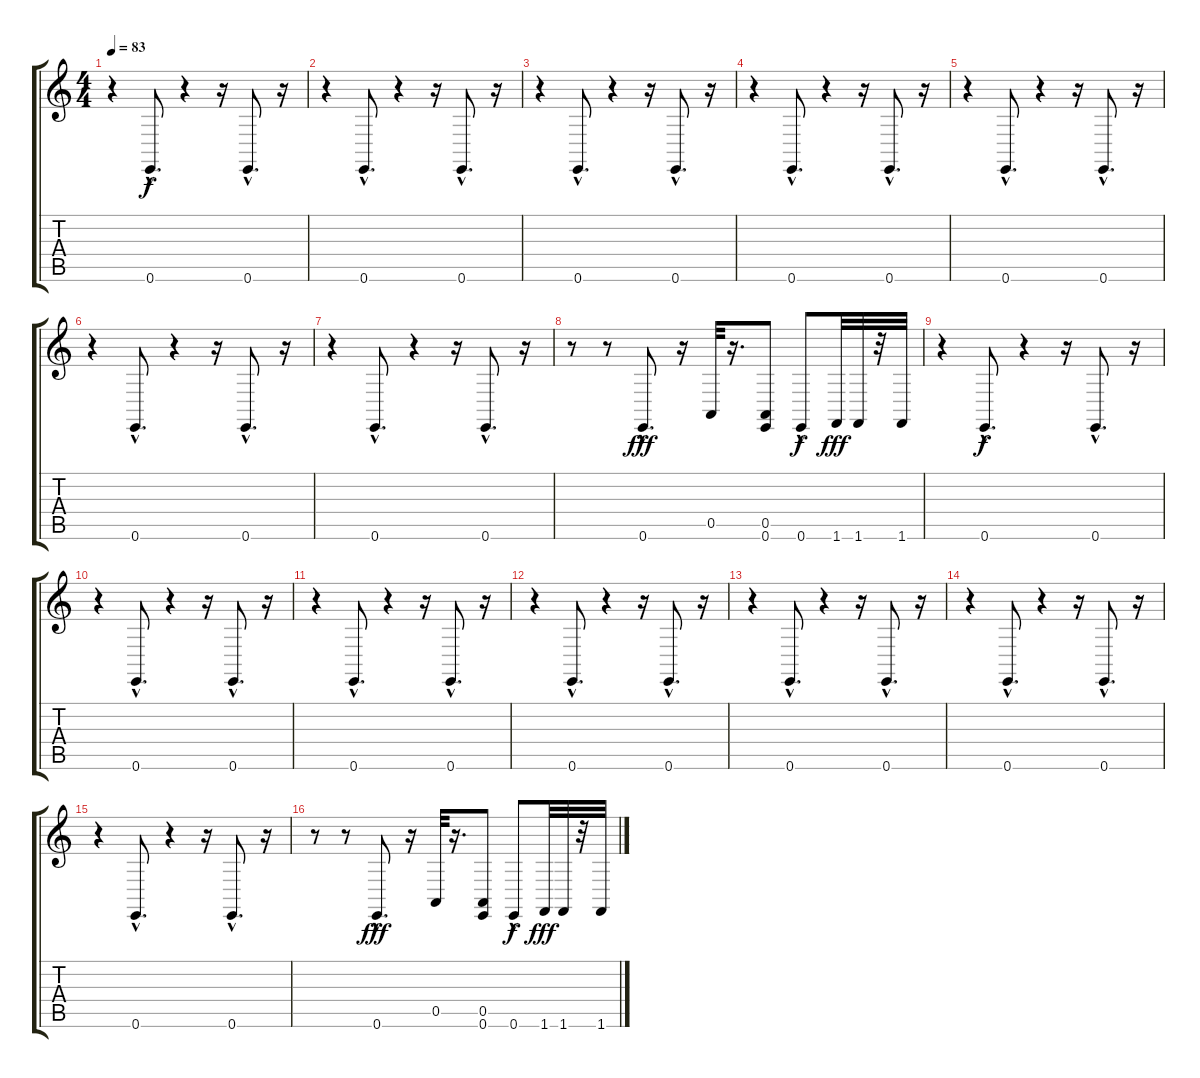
\track "" {instrument acousticgrandpiano}
\staff {score tabs}
\tuning (E4 B3 G3 D3 A2 E2) {hide}
\ts (4 4)
\tempo 83
\clef g2
\ks c
r.4{dy fff} 0.6{hac}.8{d dy f} r.4 r.16 0.6{hac}.8{d} r.16 |
r.4 0.6{hac}.8{d} r.4 r.16 0.6{hac}.8{d} r.16 |
r.4 0.6{hac}.8{d} r.4 r.16 0.6{hac}.8{d} r.16 |
r.4 0.6{hac}.8{d} r.4 r.16 0.6{hac}.8{d} r.16 |
r.4 0.6{hac}.8{d} r.4 r.16 0.6{hac}.8{d} r.16 |
r.4 0.6{hac}.8{d} r.4 r.16 0.6{hac}.8{d} r.16 |
r.4 0.6{hac}.8{d} r.4 r.16 0.6{hac}.8{d} r.16 |
r.8 r.8 0.6{hac}.8{d dy fff} r.16 0.5.32 r.16{d} (0.5 0.6).8 0.6{hac}.8{dy f} 1.6.32{dy fff} 1.6.32 r.32 1.6.32 |
r.4 0.6{hac}.8{d dy f} r.4 r.16 0.6{hac}.8{d} r.16 |
r.4 0.6{hac}.8{d} r.4 r.16 0.6{hac}.8{d} r.16 |
r.4 0.6{hac}.8{d} r.4 r.16 0.6{hac}.8{d} r.16 |
r.4 0.6{hac}.8{d} r.4 r.16 0.6{hac}.8{d} r.16 |
r.4 0.6{hac}.8{d volume 13} r.4 r.16 0.6{hac}.8{d volume 12} r.16 |
r.4 0.6{hac}.8{d volume 10} r.4 r.16 0.6{hac}.8{d volume 10} r.16 |
r.4 0.6{hac}.8{d volume 8} r.4 r.16 0.6{hac}.8{d volume 5} r.16 |
r.8 r.8{volume 4} 0.6{hac}.8{d dy fff volume 4} r.16 0.5.32{volume 3} r.16{d} (0.5 0.6).8{volume 2} 0.6{hac}.8{dy f volume 1} 1.6.32{dy fff volume 0} 1.6.32{volume 0} r.32 1.6.32{volume 0}
